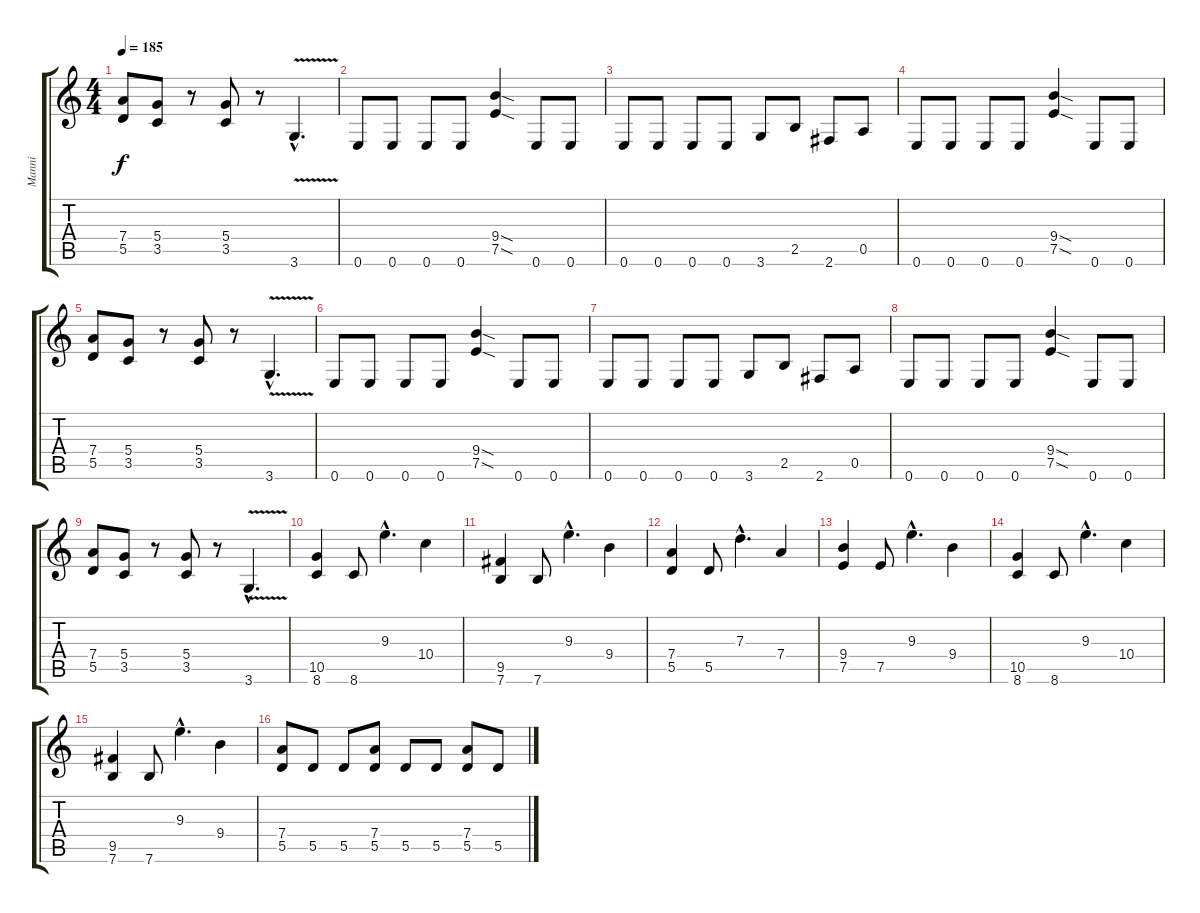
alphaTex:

\track ("Manni" "Manni") {instrument distortionguitar}
\staff {score tabs}
\tuning (E4 B3 G3 D3 A2 E2) {hide}
\ts (4 4)
\tempo 185
\clef g2
\ks c
(7.4 5.5).8{dy f} (5.4 3.5).8 r.8 (5.4 3.5).8 r.8 3.6{v hac}.4{d} |
0.6.8 0.6.8 0.6.8 0.6.8 (9.4{sod} 7.5{sod}).4 0.6.8 0.6.8 |
0.6.8 0.6.8 0.6.8 0.6.8 3.6.8 2.5.8 2.6.8 0.5.8 |
0.6.8 0.6.8 0.6.8 0.6.8 (9.4{sod} 7.5{sod}).4 0.6.8 0.6.8 |
(7.4 5.5).8 (5.4 3.5).8 r.8 (5.4 3.5).8 r.8 3.6{v hac}.4{d} |
0.6.8 0.6.8 0.6.8 0.6.8 (9.4{sod} 7.5{sod}).4 0.6.8 0.6.8 |
0.6.8 0.6.8 0.6.8 0.6.8 3.6.8 2.5.8 2.6.8 0.5.8 |
0.6.8 0.6.8 0.6.8 0.6.8 (9.4{sod} 7.5{sod}).4 0.6.8 0.6.8 |
(7.4 5.5).8 (5.4 3.5).8 r.8 (5.4 3.5).8 r.8 3.6{v hac}.4{d} |
(10.5 8.6).4 8.6.8 9.3{hac}.4{d} 10.4.4 |
(9.5 7.6).4 7.6.8 9.3{hac}.4{d} 9.4.4 |
(7.4 5.5).4 5.5.8 7.3{hac}.4{d} 7.4.4 |
(9.4 7.5).4 7.5.8 9.3{hac}.4{d} 9.4.4 |
(10.5 8.6).4 8.6.8 9.3{hac}.4{d} 10.4.4 |
(9.5 7.6).4 7.6.8 9.3{hac}.4{d} 9.4.4 |
(7.4 5.5).8 5.5.8 5.5.8 (7.4 5.5).8 5.5.8 5.5.8 (7.4 5.5).8 5.5.8
